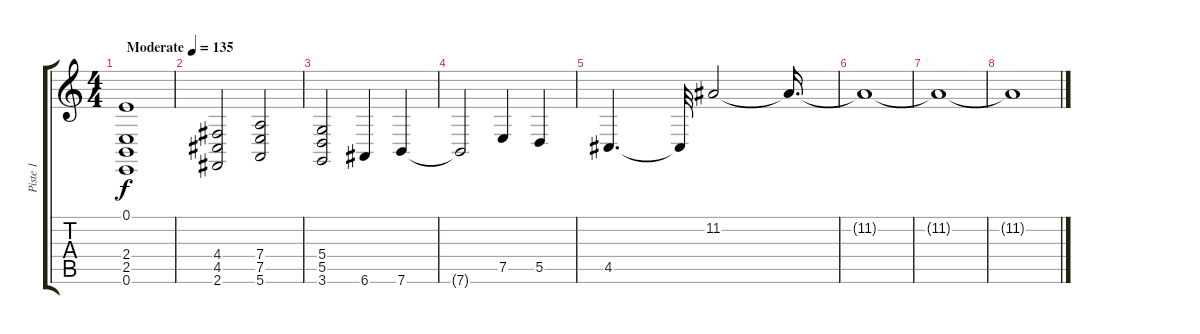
\track ("Piste 1" "Piste 1") {instrument electricpiano2}
\staff {score tabs}
\tuning (E4 B3 G3 D3 A2 E2) {hide}
\ts (4 4)
\tempo (135 "Moderate")
\clef g2
\ks c
(0.1 2.4 2.5 0.6).1{dy f instrument electricpiano2} |
(4.4 4.5 2.6).2 (7.4 7.5 5.6).2 |
(5.4 5.5 3.6).2 6.6.4 7.6.4 |
7.6{t}.2 7.5.4 5.5.4 |
4.5.4{d} 4.5{t}.32 11.2.2 11.2{t}.16{d} |
11.2{t}.1 |
11.2{t}.1 |
11.2{t}.1
